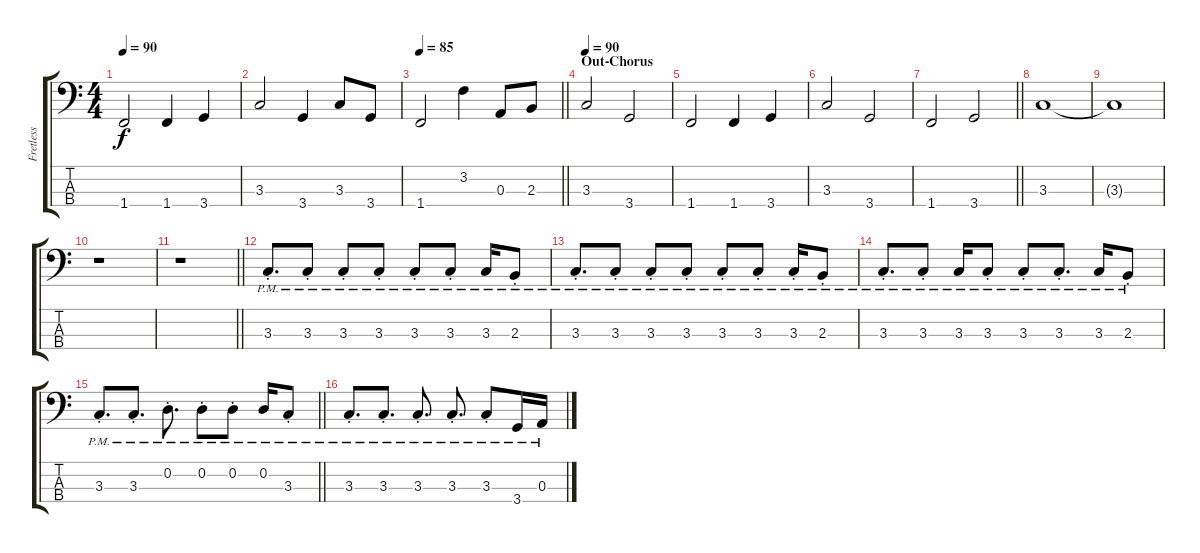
\track ("Fretless" "Fretless") {instrument electricbasspick}
\staff {score tabs}
\tuning (G2 D2 A1 E1) {hide}
\ts (4 4)
\tempo 90
\clef f4
\ks c
1.4.2{dy f} 1.4.4 3.4.4 |
3.3.2 3.4.4 3.3.8 3.4.8 |
\tempo 85
\barLineRight lightlight
1.4.2 3.2.4 0.3.8 2.3.8 |
\section ("" "Out-Chorus")
\tempo 90
3.3.2 3.4.2 |
1.4.2 1.4.4 3.4.4 |
3.3.2 3.4.2 |
\barLineRight lightlight
1.4.2 3.4.2 |
3.3.1 |
3.3{t}.1 |
r.1 |
\barLineRight lightlight
r.1 |
3.3{pm st}.8{d} 3.3{pm st}.8 3.3{pm st}.8 3.3{pm st}.8 3.3{pm st}.8 3.3{pm st}.8 3.3{pm}.16 2.3{pm st}.8 |
3.3{pm st}.8{d} 3.3{pm st}.8 3.3{pm st}.8 3.3{pm st}.8 3.3{pm st}.8 3.3{pm st}.8 3.3{pm st}.16 2.3{pm st}.8 |
3.3{pm st}.8{d} 3.3{pm st}.8 3.3{pm}.16 3.3{pm st}.8 3.3{pm st}.8 3.3{pm st}.8{d} 3.3{pm}.16 2.3{pm st}.8 |
\barLineRight lightlight
3.3{pm st}.8{d} 3.3{pm st}.8{d} 0.2{pm st}.8{d} 0.2{pm st}.8 0.2{pm st}.8 0.2{pm}.16 3.3{pm st}.8 |
3.3{pm st}.8{d} 3.3{pm st}.8{d} 3.3{pm st}.8{d} 3.3{pm st}.8{d} 3.3{pm st}.8 3.4{pm}.16 0.3{pm}.16
